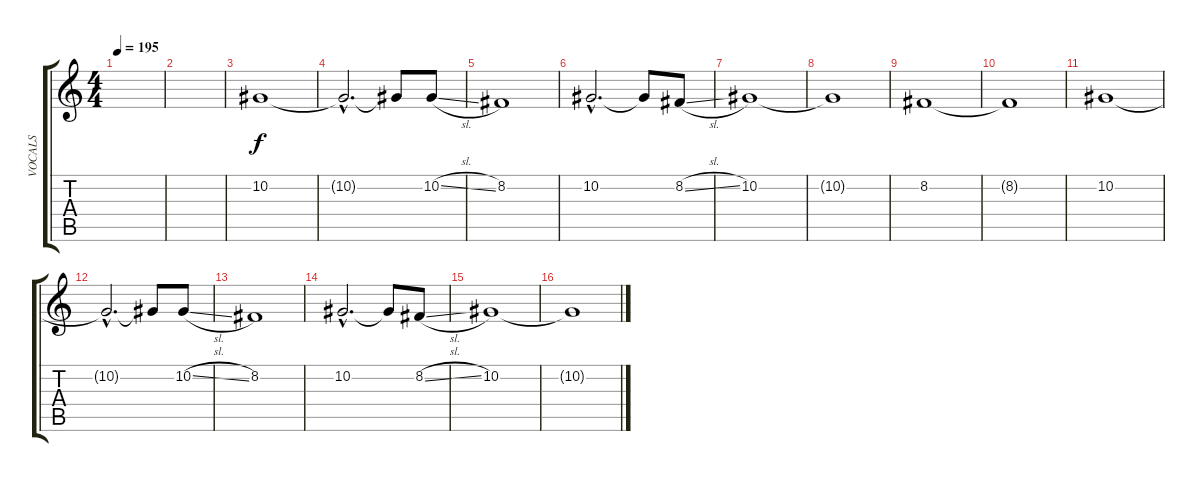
\track ("VOCALS" "VOCALS") {instrument clarinet}
\staff {score tabs}
\tuning (Eb4 Bb3 Gb3 Db3 Ab2 Db2) {hide}
\ts (4 4)
\tempo 195
\clef g2
\ks c
|
|
10.2.1 |
10.2{hac t}.2{d} 10.2{t}.8 10.2{sl}.8 |
8.2.1 |
10.2{hac}.2{d} 10.2{t}.8 8.2{sl}.8 |
10.2.1 |
10.2{t}.1 |
8.2.1 |
8.2{t}.1 |
10.2.1 |
10.2{hac t}.2{d} 10.2{t}.8 10.2{sl}.8 |
8.2.1 |
10.2{hac}.2{d} 10.2{t}.8 8.2{sl}.8 |
10.2.1 |
10.2{t}.1
